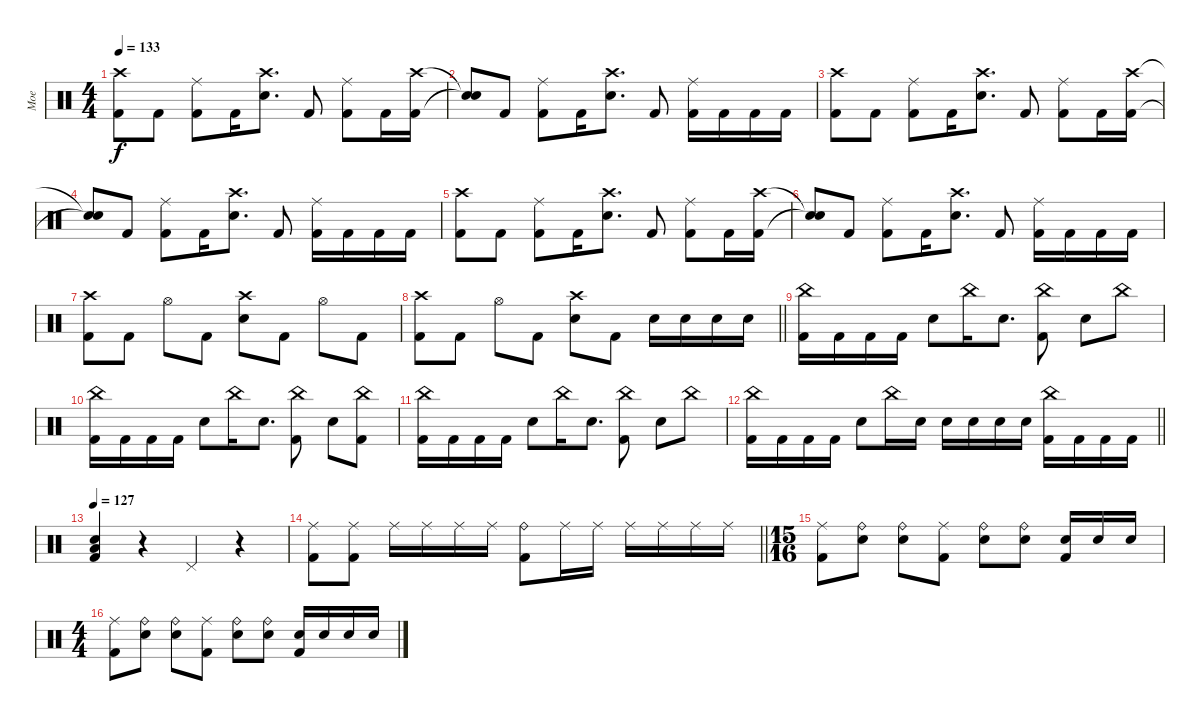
\track ("Moe" "Moe") {instrument percussion}
\staff {score}
\articulation defaults
\ts (4 4)
\tempo 133
\clef neutral
\ks c
("Crash high (hit)" "Kick (hit) 2").8{dy f} "Kick (hit) 2".8 ("Ride (middle)" "Kick (hit) 2").8 "Kick (hit) 2".16 ("Crash high (hit)" "Electric Snare (hit)").8{d} "Kick (hit) 2".8 ("Ride (middle)" "Kick (hit) 2").8 "Kick (hit) 2".16 ("Crash high (hit)" "Kick (hit) 2").16 |
("Snare (hit)"{t} "Snare (hit)"{t}).8 "Kick (hit) 2".8 ("Ride (middle)" "Kick (hit) 2").8 "Kick (hit) 2".16 ("Crash high (hit)" "Electric Snare (hit)").8{d} "Kick (hit) 2".8 ("Ride (middle)" "Kick (hit) 2").16 "Kick (hit) 2".16 "Kick (hit) 2".16 "Kick (hit) 2".16 |
("Crash high (hit)" "Kick (hit) 2").8 "Kick (hit) 2".8 ("Ride (middle)" "Kick (hit) 2").8 "Kick (hit) 2".16 ("Crash high (hit)" "Electric Snare (hit)").8{d} "Kick (hit) 2".8 ("Ride (middle)" "Kick (hit) 2").8 "Kick (hit) 2".16 ("Crash high (hit)" "Kick (hit) 2").16 |
("Snare (hit)"{t} "Snare (hit)"{t}).8 "Kick (hit) 2".8 ("Ride (middle)" "Kick (hit) 2").8 "Kick (hit) 2".16 ("Crash high (hit)" "Electric Snare (hit)").8{d} "Kick (hit) 2".8 ("Ride (middle)" "Kick (hit) 2").16 "Kick (hit) 2".16 "Kick (hit) 2".16 "Kick (hit) 2".16 |
("Crash high (hit)" "Kick (hit) 2").8 "Kick (hit) 2".8 ("Ride (middle)" "Kick (hit) 2").8 "Kick (hit) 2".16 ("Crash high (hit)" "Electric Snare (hit)").8{d} "Kick (hit) 2".8 ("Ride (middle)" "Kick (hit) 2").8 "Kick (hit) 2".16 ("Crash high (hit)" "Kick (hit) 2").16 |
("Snare (hit)"{t} "Snare (hit)"{t}).8 "Kick (hit) 2".8 ("Ride (middle)" "Kick (hit) 2").8 "Kick (hit) 2".16 ("Crash high (hit)" "Electric Snare (hit)").8{d} "Kick (hit) 2".8 ("Ride (middle)" "Kick (hit) 2").16 "Kick (hit) 2".16 "Kick (hit) 2".16 "Kick (hit) 2".16 |
("Crash high (hit)" "Kick (hit) 2").8 "Kick (hit) 2".8 "Hi-Hat (open)".8 "Kick (hit) 2".8 ("Crash high (hit)" "Electric Snare (hit)").8 "Kick (hit) 2".8 "Hi-Hat (open)".8 "Kick (hit) 2".8 |
\barLineRight lightlight
("Crash high (hit)" "Kick (hit) 2").8 "Kick (hit) 2".8 "Hi-Hat (open)".8 "Kick (hit) 2".8 ("Crash high (hit)" "Electric Snare (hit)").8 "Kick (hit) 2".8 "Electric Snare (hit)".16 "Electric Snare (hit)".16 "Electric Snare (hit)".16 "Electric Snare (hit)".16 |
("China (hit)" "Kick (hit) 2").16 "Kick (hit) 2".16 "Kick (hit) 2".16 "Kick (hit) 2".16 "Electric Snare (hit)".8 "China (hit)".16 "Electric Snare (hit)".8{d} ("China (hit)" "Kick (hit) 2").8 "Electric Snare (hit)".8 "China (hit)".8 |
("China (hit)" "Kick (hit) 2").16 "Kick (hit) 2".16 "Kick (hit) 2".16 "Kick (hit) 2".16 "Electric Snare (hit)".8 "China (hit)".16 "Electric Snare (hit)".8{d} ("China (hit)" "Kick (hit) 2").8 "Electric Snare (hit)".8 ("China (hit)" "Kick (hit) 2").8 |
("China (hit)" "Kick (hit) 2").16 "Kick (hit) 2".16 "Kick (hit) 2".16 "Kick (hit) 2".16 "Electric Snare (hit)".8 "China (hit)".16 "Electric Snare (hit)".8{d} ("China (hit)" "Kick (hit) 2").8 "Electric Snare (hit)".8 "China (hit)".8 |
\barLineRight lightlight
("China (hit)" "Kick (hit) 2").16 "Kick (hit) 2".16 "Kick (hit) 2".16 "Kick (hit) 2".16 "Electric Snare (hit)".8 "China (hit)".16 "Electric Snare (hit)".16 "Electric Snare (hit)".16 "Electric Snare (hit)".16 "Electric Snare (hit)".16 "Electric Snare (hit)".16 ("China (hit)" "Kick (hit) 2").16 "Kick (hit) 2".16 "Kick (hit) 2".16 "Kick (hit) 2".16 |
\tempo 127
("Electric Snare (hit)" "Low Floor Tom (hit)" "Kick (hit) 2").4 r.4 "Pedal Hi-Hat (hit)".4 r.4 |
\barLineRight lightlight
("Ride (middle)" "Kick (hit) 2").8 ("Ride (middle)" "Kick (hit) 2").8 "Ride (middle)".16 "Ride (middle)".16 "Ride (middle)".16 "Ride (middle)".16 ("Ride (bell)" "Kick (hit) 2").8 "Ride (middle)".16 "Ride (middle)".16 "Ride (middle)".16 "Ride (middle)".16 "Ride (middle)".16 "Ride (middle)".16 |
\ts (15 16)
("Ride (middle)" "Kick (hit) 2").8 ("Ride (bell)" "Electric Snare (hit)").8 ("Ride (bell)" "Electric Snare (hit)").8 ("Ride (middle)" "Kick (hit) 2").8 ("Ride (bell)" "Electric Snare (hit)").8 ("Ride (bell)" "Electric Snare (hit)").8 ("Electric Snare (hit)" "Kick (hit) 2").16 "Electric Snare (hit)".16 "Electric Snare (hit)".16 |
\ts (4 4)
("Ride (middle)" "Kick (hit) 2").8 ("Ride (bell)" "Electric Snare (hit)").8 ("Ride (bell)" "Electric Snare (hit)").8 ("Ride (middle)" "Kick (hit) 2").8 ("Ride (bell)" "Electric Snare (hit)").8 ("Ride (bell)" "Electric Snare (hit)").8 ("Electric Snare (hit)" "Kick (hit) 2").16 "Electric Snare (hit)".16 "Electric Snare (hit)".16 "Electric Snare (hit)".16
